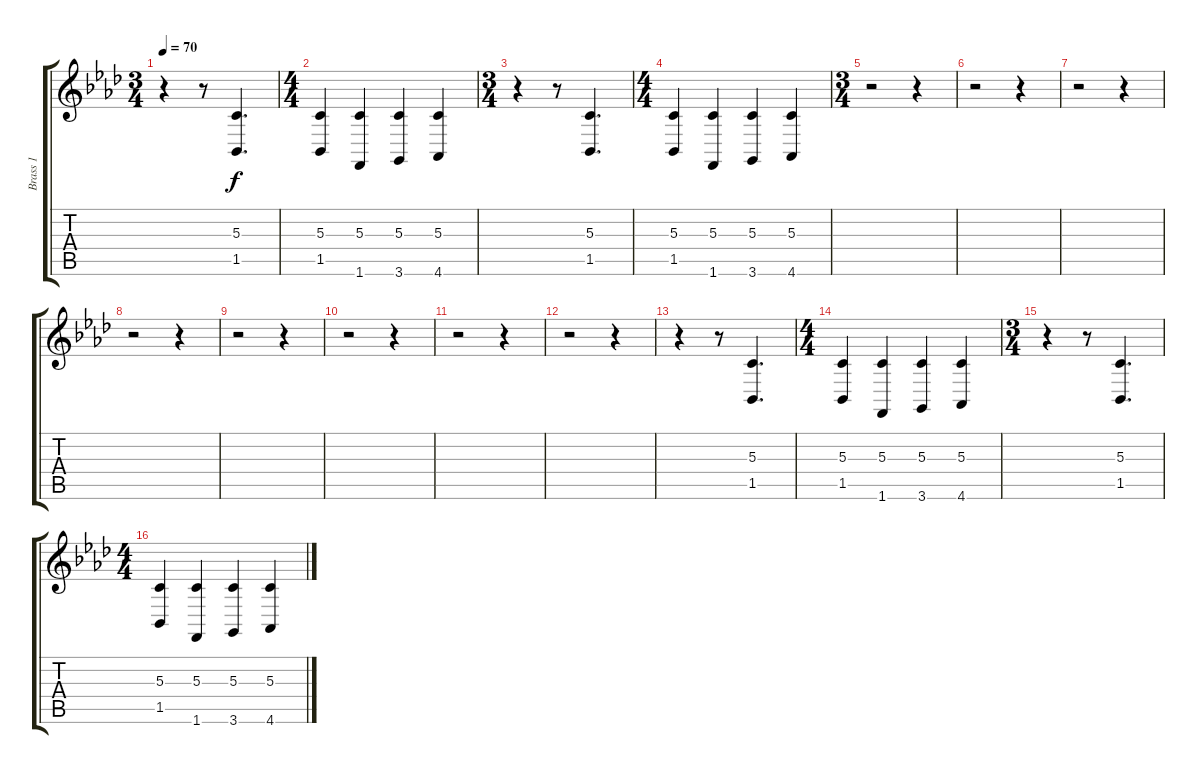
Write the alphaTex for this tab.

\track ("Brass 1" "Brass 1") {instrument brasssection}
\staff {score tabs}
\tuning (E4 B3 G3 D3 A2 E2) {hide}
\ts (3 4)
\tempo 70
\clef g2
\ks ab
r.4{dy f} r.8 (5.3 1.5).4{d} |
\ts (4 4)
(5.3 1.5).4 (5.3 1.6).4 (5.3 3.6).4 (5.3 4.6).4 |
\ts (3 4)
r.4 r.8 (5.3 1.5).4{d} |
\ts (4 4)
(5.3 1.5).4 (5.3 1.6).4 (5.3 3.6).4 (5.3 4.6).4 |
\ts (3 4)
r.2 r.4 |
r.2 r.4 |
r.2 r.4 |
r.2 r.4 |
r.2 r.4 |
r.2 r.4 |
r.2 r.4 |
r.2 r.4 |
r.4 r.8 (5.3 1.5).4{d} |
\ts (4 4)
(5.3 1.5).4 (5.3 1.6).4 (5.3 3.6).4 (5.3 4.6).4 |
\ts (3 4)
r.4 r.8 (5.3 1.5).4{d} |
\ts (4 4)
(5.3 1.5).4 (5.3 1.6).4 (5.3 3.6).4 (5.3 4.6).4
